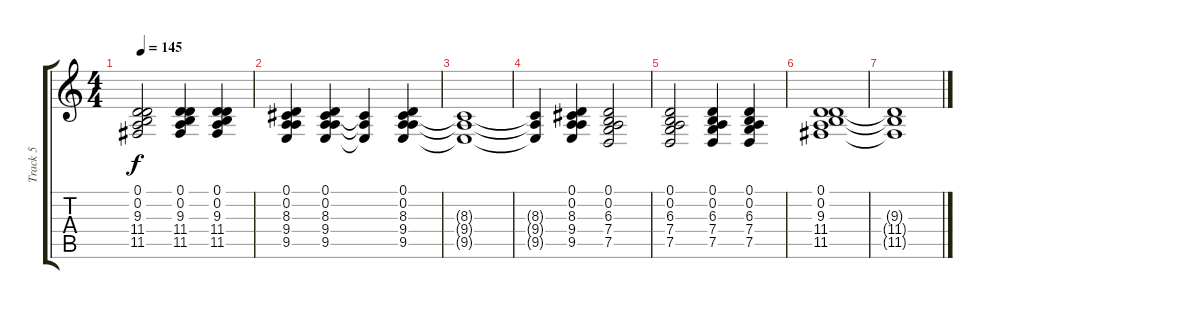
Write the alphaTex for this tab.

\track ("Track 5" "Track 5") {instrument electricpiano1}
\staff {score tabs}
\tuning (D4 A3 F3 C3 G2 C2) {hide}
\ts (4 4)
\tempo 145
\clef g2
\ks c
(0.1 0.2 9.3 11.4 11.5).2{dy f} (0.1 0.2 9.3 11.4 11.5).4 (0.1 0.2 9.3 11.4 11.5).4 |
(0.1 0.2 8.3 9.4 9.5).4{instrument brightacousticpiano} (0.1 0.2 8.3 9.4 9.5).4 (8.3{t} 9.4{t} 9.5{t}).4 (0.1 0.2 8.3 9.4 9.5).4 |
(8.3{t} 9.4{t} 9.5{t}).1 |
(8.3{t} 9.4{t} 9.5{t}).4 (0.1 0.2 8.3 9.4 9.5).4 (0.1 0.2 6.3 7.4 7.5).2 |
(0.1 0.2 6.3 7.4 7.5).2 (0.1 0.2 6.3 7.4 7.5).4 (0.1 0.2 6.3 7.4 7.5).4 |
(0.1 0.2 9.3 11.4 11.5).1 |
(9.3{t} 11.4{t} 11.5{t}).1
